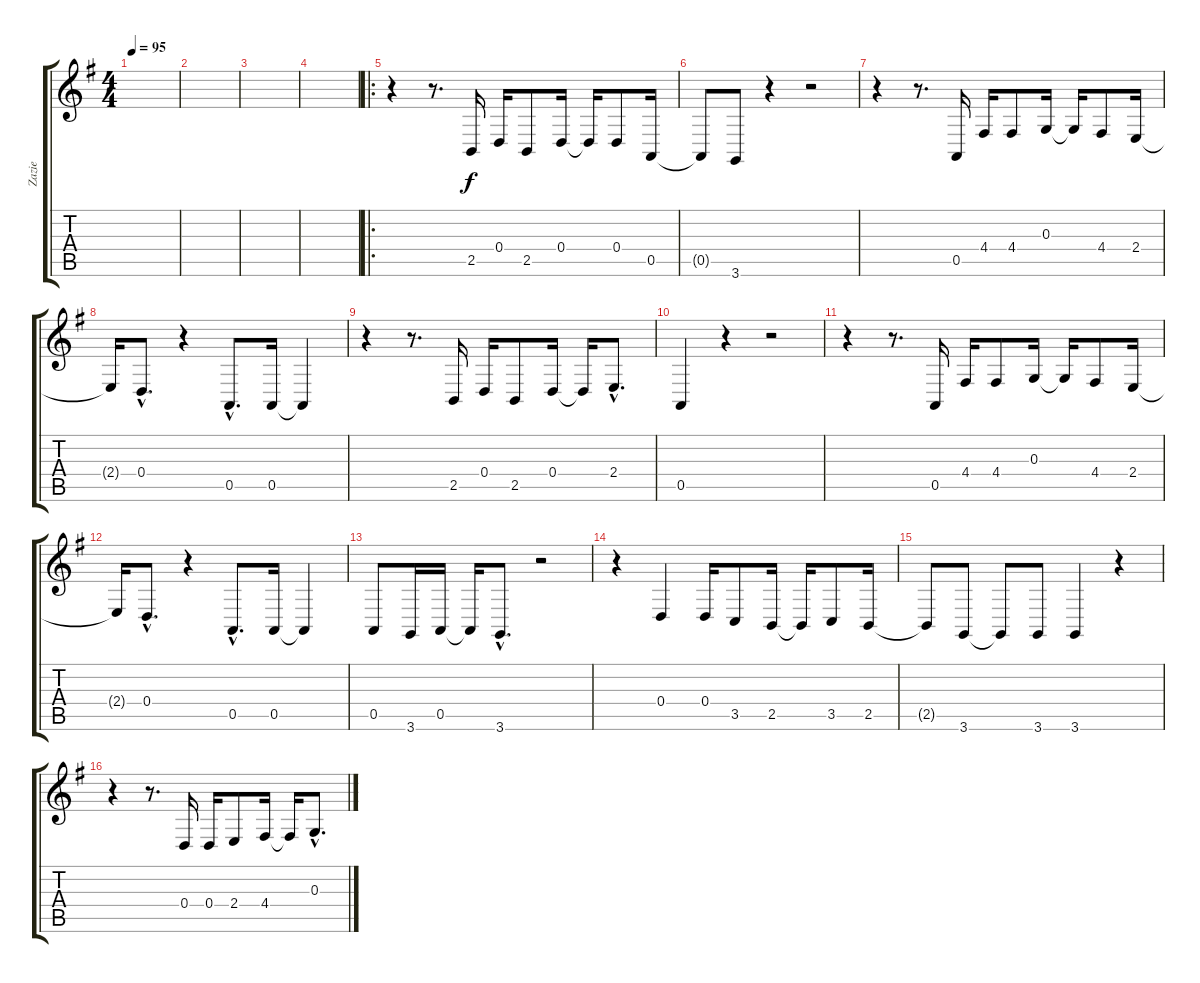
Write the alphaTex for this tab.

\track ("Zazie" "Zazie") {instrument acousticgrandpiano}
\staff {score tabs}
\tuning (E4 B3 G3 D3 A2 E2) {hide}
\ts (4 4)
\tempo 95
\clef g2
\ks g
|
|
|
|
\ro
r.4 r.8{d} 2.5.16 0.4.16 2.5.8 0.4.16 0.4{t}.16 0.4.8 0.5.16 |
0.5{t}.8 3.6.8 r.4 r.2 |
r.4 r.8{d} 0.5.16 4.4.16 4.4.8 0.3.16 0.3{t}.16 4.4.8 2.4.16 |
2.4{t}.16 0.4{hac}.8{d} r.4 0.5{hac}.8{d} 0.5.16 0.5{t}.4 |
r.4 r.8{d} 2.5.16 0.4.16 2.5.8 0.4.16 0.4{t}.16 2.4{hac}.8{d} |
0.5.4 r.4 r.2 |
r.4 r.8{d} 0.5.16 4.4.16 4.4.8 0.3.16 0.3{t}.16 4.4.8 2.4.16 |
2.4{t}.16 0.4{hac}.8{d} r.4 0.5{hac}.8{d} 0.5.16 0.5{t}.4 |
0.5.8 3.6.16 0.5.16 0.5{t}.16 3.6{hac}.8{d} r.2 |
r.4 0.4.4 0.4.16 3.5.8 2.5.16 2.5{t}.16 3.5.8 2.5.16 |
2.5{t}.8 3.6.8 3.6{t}.8 3.6.8 3.6.4 r.4 |
r.4 r.8{d} 0.4.16 0.4.16 2.4.8 4.4.16 4.4{t}.16 0.3{hac}.8{d}
